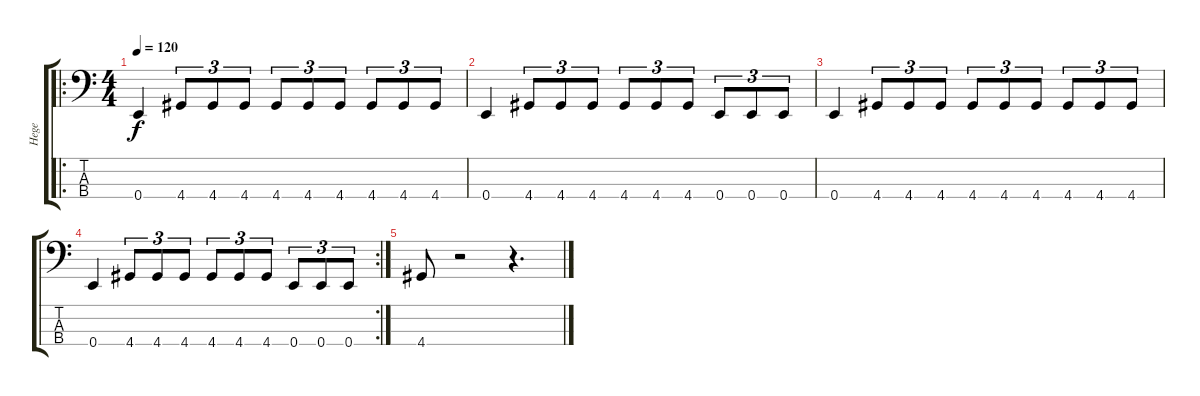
\track ("Hege" "Hege") {instrument electricbassfinger}
\staff {score tabs}
\tuning (G2 D2 A1 E1) {hide}
\ro
\ts (4 4)
\tempo 120
\clef f4
\ks c
0.4.4{dy f} 4.4.8{tu (3 2)} 4.4.8{tu (3 2)} 4.4.8{tu (3 2)} 4.4.8{tu (3 2)} 4.4.8{tu (3 2)} 4.4.8{tu (3 2)} 4.4.8{tu (3 2)} 4.4.8{tu (3 2)} 4.4.8{tu (3 2)} |
0.4.4 4.4.8{tu (3 2)} 4.4.8{tu (3 2)} 4.4.8{tu (3 2)} 4.4.8{tu (3 2)} 4.4.8{tu (3 2)} 4.4.8{tu (3 2)} 0.4.8{tu (3 2)} 0.4.8{tu (3 2)} 0.4.8{tu (3 2)} |
0.4.4 4.4.8{tu (3 2)} 4.4.8{tu (3 2)} 4.4.8{tu (3 2)} 4.4.8{tu (3 2)} 4.4.8{tu (3 2)} 4.4.8{tu (3 2)} 4.4.8{tu (3 2)} 4.4.8{tu (3 2)} 4.4.8{tu (3 2)} |
\rc 2
0.4.4 4.4.8{tu (3 2)} 4.4.8{tu (3 2)} 4.4.8{tu (3 2)} 4.4.8{tu (3 2)} 4.4.8{tu (3 2)} 4.4.8{tu (3 2)} 0.4.8{tu (3 2)} 0.4.8{tu (3 2)} 0.4.8{tu (3 2)} |
4.4.8 r.2 r.4{d}
